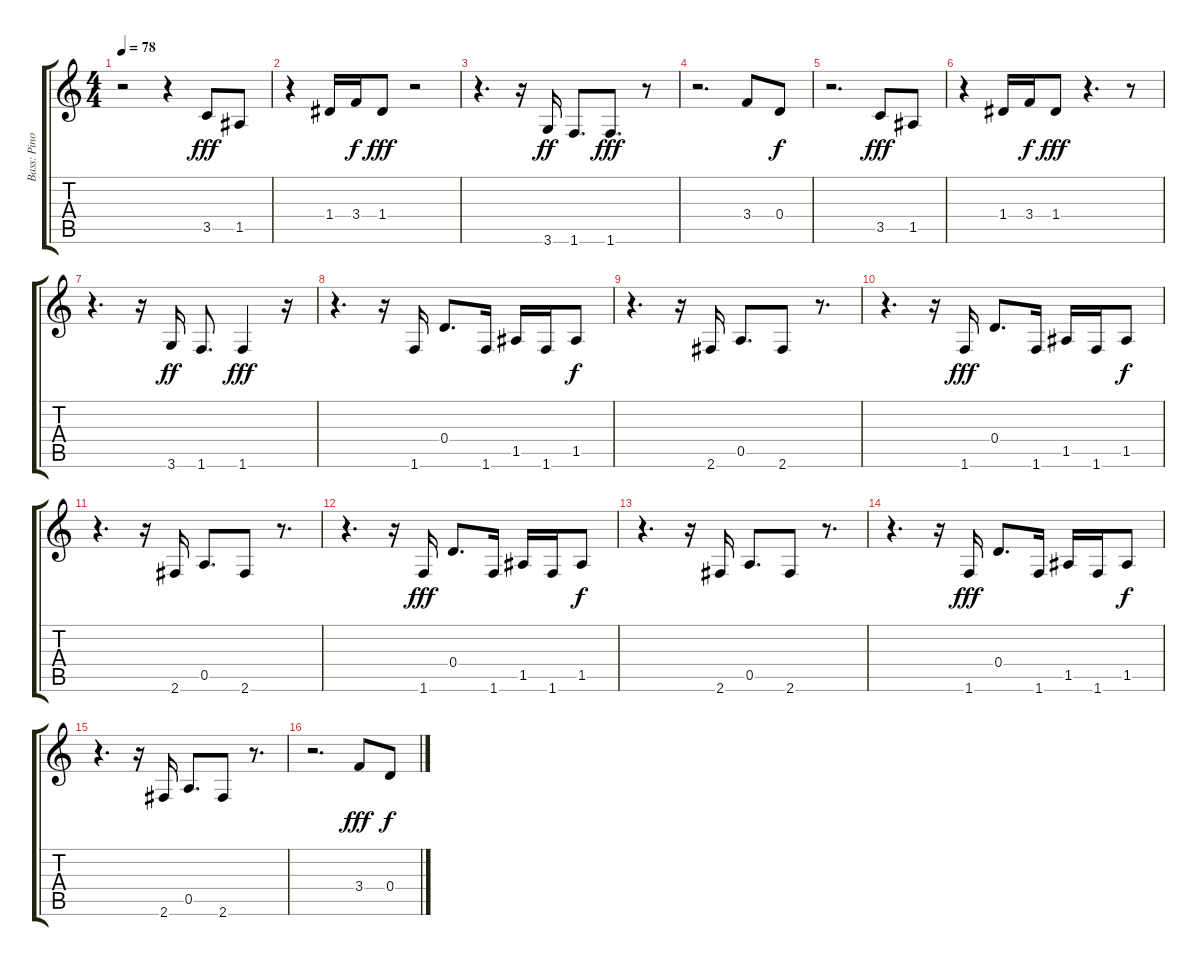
\track ("Bass: Pino Palladino" "Bass: Pino") {instrument fretlessbass}
\staff {score tabs}
\tuning (E4 B3 G3 D3 A2 E2) {hide}
\ts (4 4)
\tempo 78
\clef g2
\ks c
r.2{dy f} r.4 3.5.8{dy fff} 1.5.8 |
r.4 1.4.16 3.4.16{dy f} 1.4.8{dy fff} r.2 |
r.4{d} r.16 3.6.16{dy ff} 1.6.8{d} 1.6.8{d dy fff} r.8 |
r.2{d} 3.4.8 0.4.8{dy f} |
r.2{d} 3.5.8{dy fff} 1.5.8 |
r.4 1.4.16 3.4.16{dy f} 1.4.8{dy fff} r.4{d} r.8 |
r.4{d} r.16 3.6.16{dy ff} 1.6.8{d} 1.6.4{dy fff} r.16 |
r.4{d} r.16 1.6.16 0.4.8{d} 1.6.16 1.5.16 1.6.16 1.5.8{dy f} |
r.4{d} r.16 2.6.16 0.5.8{d} 2.6.8 r.8{d} |
r.4{d} r.16 1.6.16{dy fff} 0.4.8{d} 1.6.16 1.5.16 1.6.16 1.5.8{dy f} |
r.4{d} r.16 2.6.16 0.5.8{d} 2.6.8 r.8{d} |
r.4{d} r.16 1.6.16{dy fff} 0.4.8{d} 1.6.16 1.5.16 1.6.16 1.5.8{dy f} |
r.4{d} r.16 2.6.16 0.5.8{d} 2.6.8 r.8{d} |
r.4{d} r.16 1.6.16{dy fff} 0.4.8{d} 1.6.16 1.5.16 1.6.16 1.5.8{dy f} |
r.4{d} r.16 2.6.16 0.5.8{d} 2.6.8 r.8{d} |
r.2{d} 3.4.8{dy fff} 0.4.8{dy f}
